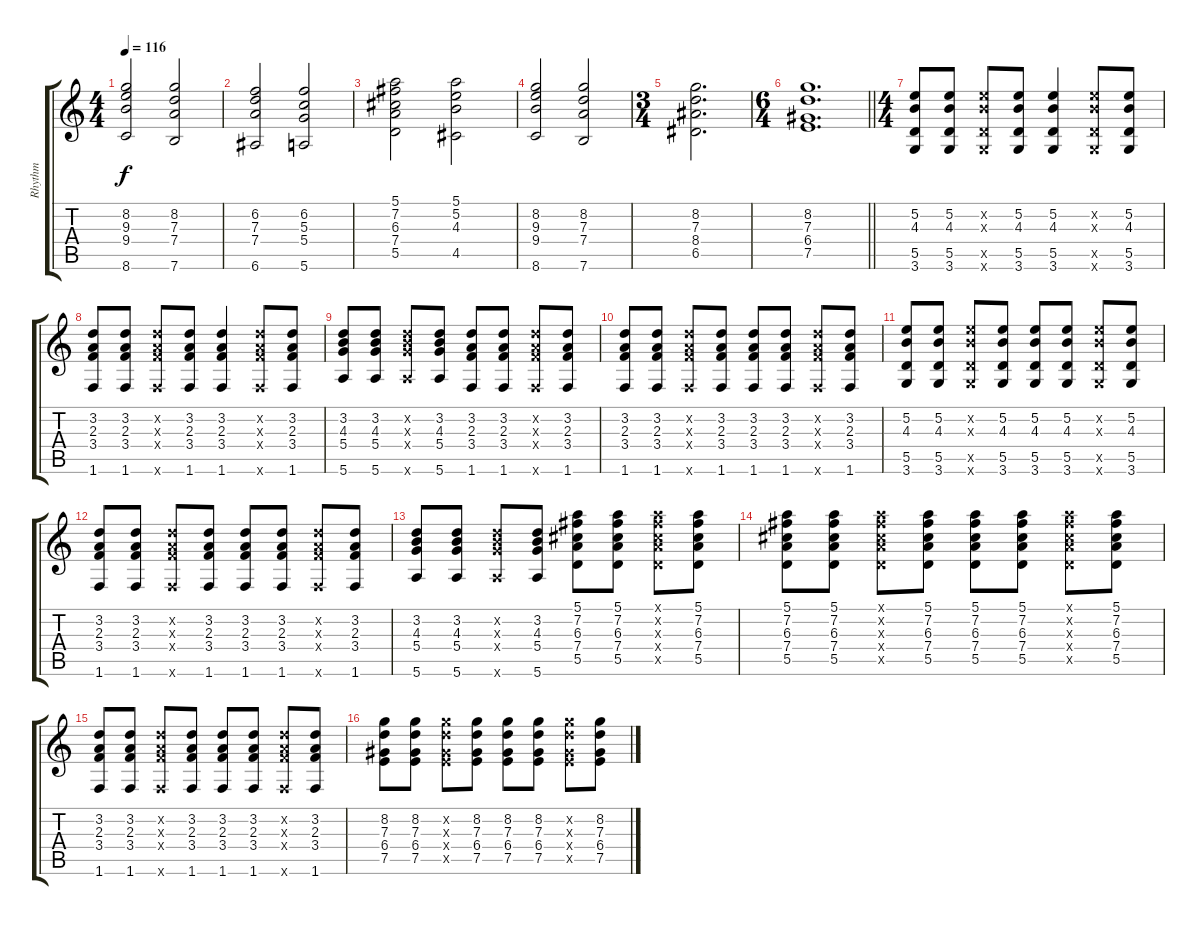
\track ("Rhythm" "Rhythm") {instrument acousticguitarsteel}
\staff {score tabs}
\tuning (E4 B3 G3 D3 A2 E2) {hide}
\ts (4 4)
\tempo 116
\clef g2
\ks c
(8.2 9.3 9.4 8.6).2{dy f instrument acousticguitarsteel} (8.2 7.3 7.4 7.6).2 |
(6.2 7.3 7.4 6.6).2 (6.2 5.3 5.4 5.6).2 |
(5.1 7.2 6.3 7.4 5.5).2 (5.1 5.2 4.3 4.5).2 |
(8.2 9.3 9.4 8.6).2 (8.2 7.3 7.4 7.6).2 |
\ts (3 4)
(8.2 7.3 8.4 6.5).2{d} |
\ts (6 4)
\barLineRight lightlight
(8.2 7.3 6.4 7.5).1{d} |
\ts (4 4)
(5.2 4.3 5.5 3.6).8 (5.2 4.3 5.5 3.6).8 (5.2{x} 4.3{x} 5.5{x} 3.6{x}).8 (5.2 4.3 5.5 3.6).8 (5.2 4.3 5.5 3.6).4 (5.2{x} 4.3{x} 5.5{x} 3.6{x}).8 (5.2 4.3 5.5 3.6).8 |
(3.2 2.3 3.4 1.6).8 (3.2 2.3 3.4 1.6).8 (3.2{x} 2.3{x} 3.4{x} 1.6{x}).8 (3.2 2.3 3.4 1.6).8 (3.2 2.3 3.4 1.6).4 (3.2{x} 2.3{x} 3.4{x} 1.6{x}).8 (3.2 2.3 3.4 1.6).8 |
(3.2 4.3 5.4 5.6).8 (3.2 4.3 5.4 5.6).8 (3.2{x} 4.3{x} 5.4{x} 5.6{x}).8 (3.2 4.3 5.4 5.6).8 (3.2 2.3 3.4 1.6).8 (3.2 2.3 3.4 1.6).8 (3.2{x} 2.3{x} 3.4{x} 1.6{x}).8 (3.2 2.3 3.4 1.6).8 |
(3.2 2.3 3.4 1.6).8 (3.2 2.3 3.4 1.6).8 (3.2{x} 2.3{x} 3.4{x} 1.6{x}).8 (3.2 2.3 3.4 1.6).8 (3.2 2.3 3.4 1.6).8 (3.2 2.3 3.4 1.6).8 (3.2{x} 2.3{x} 3.4{x} 1.6{x}).8 (3.2 2.3 3.4 1.6).8 |
(5.2 4.3 5.5 3.6).8 (5.2 4.3 5.5 3.6).8 (5.2{x} 4.3{x} 5.5{x} 3.6{x}).8 (5.2 4.3 5.5 3.6).8 (5.2 4.3 5.5 3.6).8 (5.2 4.3 5.5 3.6).8 (5.2{x} 4.3{x} 5.5{x} 3.6{x}).8 (5.2 4.3 5.5 3.6).8 |
(3.2 2.3 3.4 1.6).8 (3.2 2.3 3.4 1.6).8 (3.2{x} 2.3{x} 3.4{x} 1.6{x}).8 (3.2 2.3 3.4 1.6).8 (3.2 2.3 3.4 1.6).8 (3.2 2.3 3.4 1.6).8 (3.2{x} 2.3{x} 3.4{x} 1.6{x}).8 (3.2 2.3 3.4 1.6).8 |
(3.2 4.3 5.4 5.6).8 (3.2 4.3 5.4 5.6).8 (3.2{x} 4.3{x} 5.4{x} 5.6{x}).8 (3.2 4.3 5.4 5.6).8 (5.1 7.2 6.3 7.4 5.5).8 (5.1 7.2 6.3 7.4 5.5).8 (5.1{x} 7.2{x} 6.3{x} 7.4{x} 5.5{x}).8 (5.1 7.2 6.3 7.4 5.5).8 |
(5.1 7.2 6.3 7.4 5.5).8 (5.1 7.2 6.3 7.4 5.5).8 (5.1{x} 7.2{x} 6.3{x} 7.4{x} 5.5{x}).8 (5.1 7.2 6.3 7.4 5.5).8 (5.1 7.2 6.3 7.4 5.5).8 (5.1 7.2 6.3 7.4 5.5).8 (5.1{x} 7.2{x} 6.3{x} 7.4{x} 5.5{x}).8 (5.1 7.2 6.3 7.4 5.5).8 |
(3.2 2.3 3.4 1.6).8 (3.2 2.3 3.4 1.6).8 (3.2{x} 2.3{x} 3.4{x} 1.6{x}).8 (3.2 2.3 3.4 1.6).8 (3.2 2.3 3.4 1.6).8 (3.2 2.3 3.4 1.6).8 (3.2{x} 2.3{x} 3.4{x} 1.6{x}).8 (3.2 2.3 3.4 1.6).8 |
(8.2 7.3 6.4 7.5).8 (8.2 7.3 6.4 7.5).8 (8.2{x} 7.3{x} 6.4{x} 7.5{x}).8 (8.2 7.3 6.4 7.5).8 (8.2 7.3 6.4 7.5).8 (8.2 7.3 6.4 7.5).8 (8.2{x} 7.3{x} 6.4{x} 7.5{x}).8 (8.2 7.3 6.4 7.5).8
